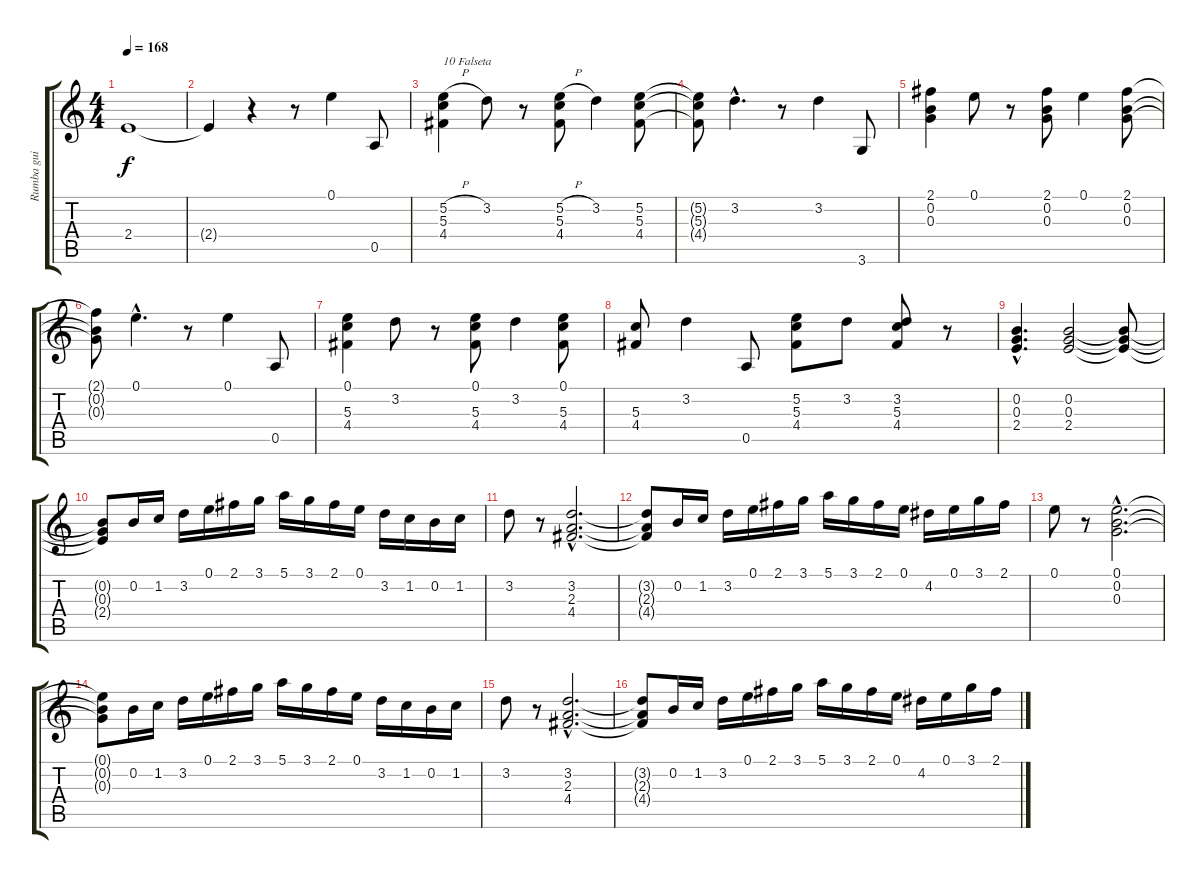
\track (" Rumba guitara" " Rumba gui") {instrument acousticguitarnylon}
\staff {score tabs}
\tuning (E4 B3 G3 D3 A2 E2) {hide}
\ts (4 4)
\tempo 168
\clef g2
\ks c
2.4.1{dy f} |
2.4{t}.4 r.4 r.8 0.1.4 0.5.8 |
(5.2{h} 5.3 4.4).4{txt "10 Falseta"} 3.2.8 r.8 (5.2{h} 5.3 4.4).8 3.2.4 (5.2 5.3 4.4).8 |
(5.2{t} 5.3{t} 4.4{t}).8 3.2{hac}.4{d} r.8 3.2.4 3.6.8 |
(2.1 0.2 0.3).4 0.1.8 r.8 (2.1 0.2 0.3).8 0.1.4 (2.1 0.2 0.3).8 |
(2.1{t} 0.2{t} 0.3{t}).8 0.1{hac}.4{d} r.8 0.1.4 0.5.8 |
(0.1 5.3 4.4).4 3.2.8 r.8 (0.1 5.3 4.4).8 3.2.4 (0.1 5.3 4.4).8 |
(5.3 4.4).8 3.2.4 0.5.8 (5.2 5.3 4.4).8 3.2.8 (3.2 5.3 4.4).8 r.8 |
(0.2{hac} 0.3{hac} 2.4{hac}).4{d} (0.2 0.3 2.4).2 (0.2{t} 0.3{t} 2.4{t}).8 |
(0.2{t} 0.3{t} 2.4{t}).8 0.2.16 1.2.16 3.2.16 0.1.16 2.1.16 3.1.16 5.1.16 3.1.16 2.1.16 0.1.16 3.2.16 1.2.16 0.2.16 1.2.16 |
3.2.8 r.8 (3.2{hac} 2.3{hac} 4.4{hac}).2{d} |
(3.2{t} 2.3{t} 4.4{t}).8 0.2.16 1.2.16 3.2.16 0.1.16 2.1.16 3.1.16 5.1.16 3.1.16 2.1.16 0.1.16 4.2.16 0.1.16 3.1.16 2.1.16 |
0.1.8 r.8 (0.1{hac} 0.2{hac} 0.3{hac}).2{d} |
(0.1{t} 0.2{t} 0.3{t}).8 0.2.16 1.2.16 3.2.16 0.1.16 2.1.16 3.1.16 5.1.16 3.1.16 2.1.16 0.1.16 3.2.16 1.2.16 0.2.16 1.2.16 |
3.2.8 r.8 (3.2{hac} 2.3{hac} 4.4{hac}).2{d} |
(3.2{t} 2.3{t} 4.4{t}).8 0.2.16 1.2.16 3.2.16 0.1.16 2.1.16 3.1.16 5.1.16 3.1.16 2.1.16 0.1.16 4.2.16 0.1.16 3.1.16 2.1.16
